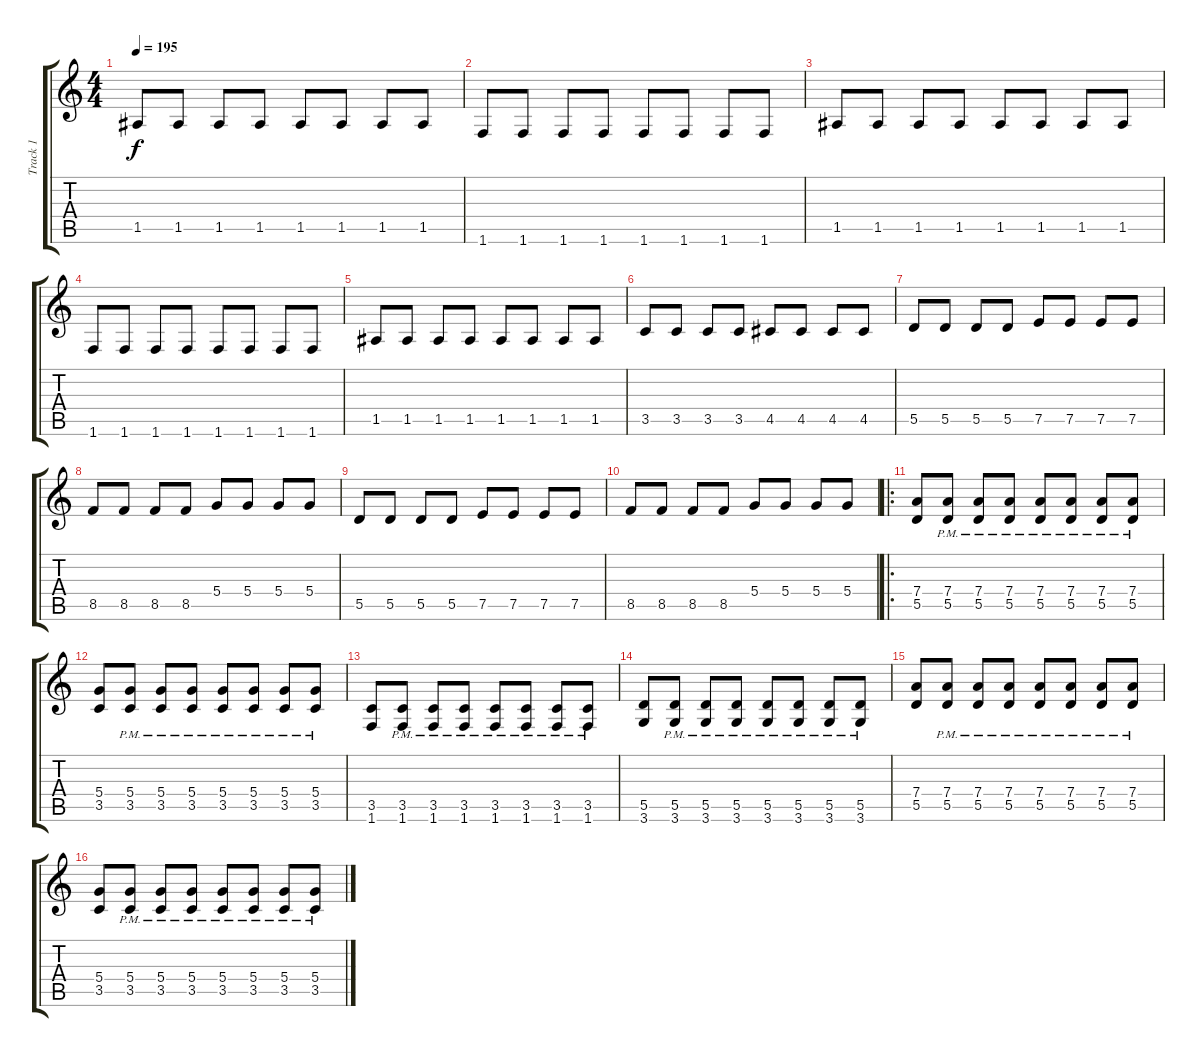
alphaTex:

\track ("Track 1" "Track 1") {instrument distortionguitar}
\staff {score tabs}
\tuning (E4 B3 G3 D3 A2 E2) {hide}
\ts (4 4)
\tempo 195
\clef g2
\ks c
1.5.8{dy f} 1.5.8 1.5.8 1.5.8 1.5.8 1.5.8 1.5.8 1.5.8 |
1.6.8 1.6.8 1.6.8 1.6.8 1.6.8 1.6.8 1.6.8 1.6.8 |
1.5.8 1.5.8 1.5.8 1.5.8 1.5.8 1.5.8 1.5.8 1.5.8 |
1.6.8 1.6.8 1.6.8 1.6.8 1.6.8 1.6.8 1.6.8 1.6.8 |
1.5.8 1.5.8 1.5.8 1.5.8 1.5.8 1.5.8 1.5.8 1.5.8 |
3.5.8 3.5.8 3.5.8 3.5.8 4.5.8 4.5.8 4.5.8 4.5.8 |
5.5.8 5.5.8 5.5.8 5.5.8 7.5.8 7.5.8 7.5.8 7.5.8 |
8.5.8 8.5.8 8.5.8 8.5.8 5.4.8 5.4.8 5.4.8 5.4.8 |
5.5.8 5.5.8 5.5.8 5.5.8 7.5.8 7.5.8 7.5.8 7.5.8 |
8.5.8 8.5.8 8.5.8 8.5.8 5.4.8 5.4.8 5.4.8 5.4.8 |
\ro
(7.4 5.5).8 (7.4{pm} 5.5{pm}).8 (7.4{pm} 5.5{pm}).8 (7.4{pm} 5.5{pm}).8 (7.4{pm} 5.5{pm}).8 (7.4{pm} 5.5{pm}).8 (7.4{pm} 5.5{pm}).8 (7.4{pm} 5.5{pm}).8 |
(5.4 3.5).8 (5.4{pm} 3.5{pm}).8 (5.4{pm} 3.5{pm}).8 (5.4{pm} 3.5{pm}).8 (5.4{pm} 3.5{pm}).8 (5.4{pm} 3.5{pm}).8 (5.4{pm} 3.5{pm}).8 (5.4{pm} 3.5{pm}).8 |
(3.5 1.6).8 (3.5{pm} 1.6{pm}).8 (3.5{pm} 1.6{pm}).8 (3.5{pm} 1.6{pm}).8 (3.5{pm} 1.6{pm}).8 (3.5{pm} 1.6{pm}).8 (3.5{pm} 1.6{pm}).8 (3.5{pm} 1.6{pm}).8 |
(5.5 3.6).8 (5.5{pm} 3.6{pm}).8 (5.5{pm} 3.6{pm}).8 (5.5{pm} 3.6{pm}).8 (5.5{pm} 3.6{pm}).8 (5.5{pm} 3.6{pm}).8 (5.5{pm} 3.6{pm}).8 (5.5{pm} 3.6{pm}).8 |
(7.4 5.5).8 (7.4{pm} 5.5{pm}).8 (7.4{pm} 5.5{pm}).8 (7.4{pm} 5.5{pm}).8 (7.4{pm} 5.5{pm}).8 (7.4{pm} 5.5{pm}).8 (7.4{pm} 5.5{pm}).8 (7.4{pm} 5.5{pm}).8 |
(5.4 3.5).8 (5.4{pm} 3.5{pm}).8 (5.4{pm} 3.5{pm}).8 (5.4{pm} 3.5{pm}).8 (5.4{pm} 3.5{pm}).8 (5.4{pm} 3.5{pm}).8 (5.4{pm} 3.5{pm}).8 (5.4{pm} 3.5{pm}).8
